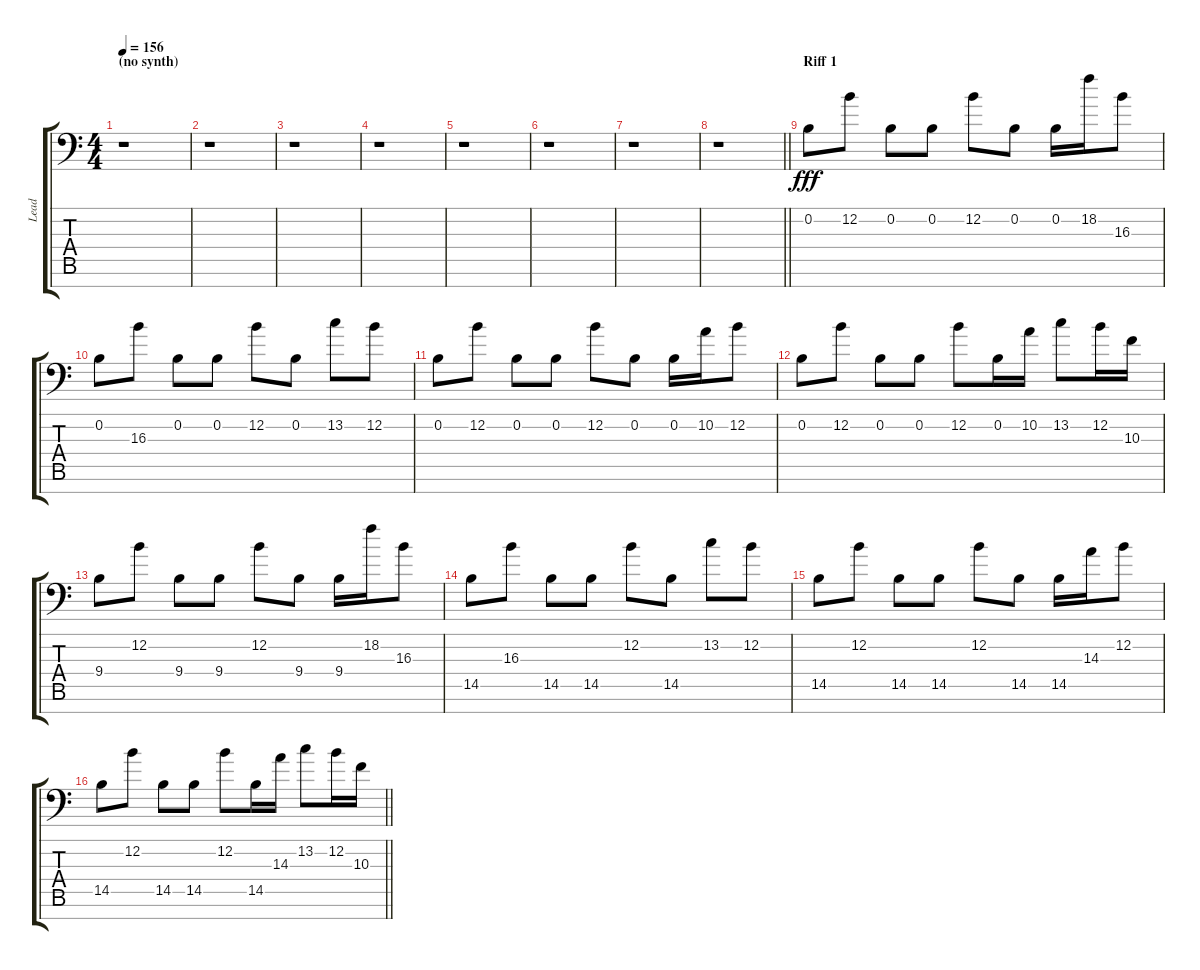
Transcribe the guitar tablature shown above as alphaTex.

\track ("Lead" "Lead") {instrument lead2sawtooth}
\staff {score tabs}
\tuning (C8 B3 G3 D3 A2 E2 C-1) {hide}
\ts (4 4)
\section ("" "(no synth)")
\tempo 156
\clef f4
\ks c
r.1{dy fff} |
r.1 |
r.1 |
r.1 |
r.1 |
r.1 |
r.1 |
\barLineRight lightlight
r.1 |
\section ("" "Riff 1")
0.2.8 12.2.8 0.2.8 0.2.8 12.2.8 0.2.8 0.2.16 18.2.16 16.3.8 |
0.2.8 16.3.8 0.2.8 0.2.8 12.2.8 0.2.8 13.2.8 12.2.8 |
0.2.8 12.2.8 0.2.8 0.2.8 12.2.8 0.2.8 0.2.16 10.2.16 12.2.8 |
0.2.8 12.2.8 0.2.8 0.2.8 12.2.8 0.2.16 10.2.16 13.2.8 12.2.16 10.3.16 |
9.4.8 12.2.8 9.4.8 9.4.8 12.2.8 9.4.8 9.4.16 18.2.16 16.3.8 |
14.5.8 16.3.8 14.5.8 14.5.8 12.2.8 14.5.8 13.2.8 12.2.8 |
14.5.8 12.2.8 14.5.8 14.5.8 12.2.8 14.5.8 14.5.16 14.3.16 12.2.8 |
\barLineRight lightlight
14.5.8 12.2.8 14.5.8 14.5.8 12.2.8 14.5.16 14.3.16 13.2.8 12.2.16 10.3.16
